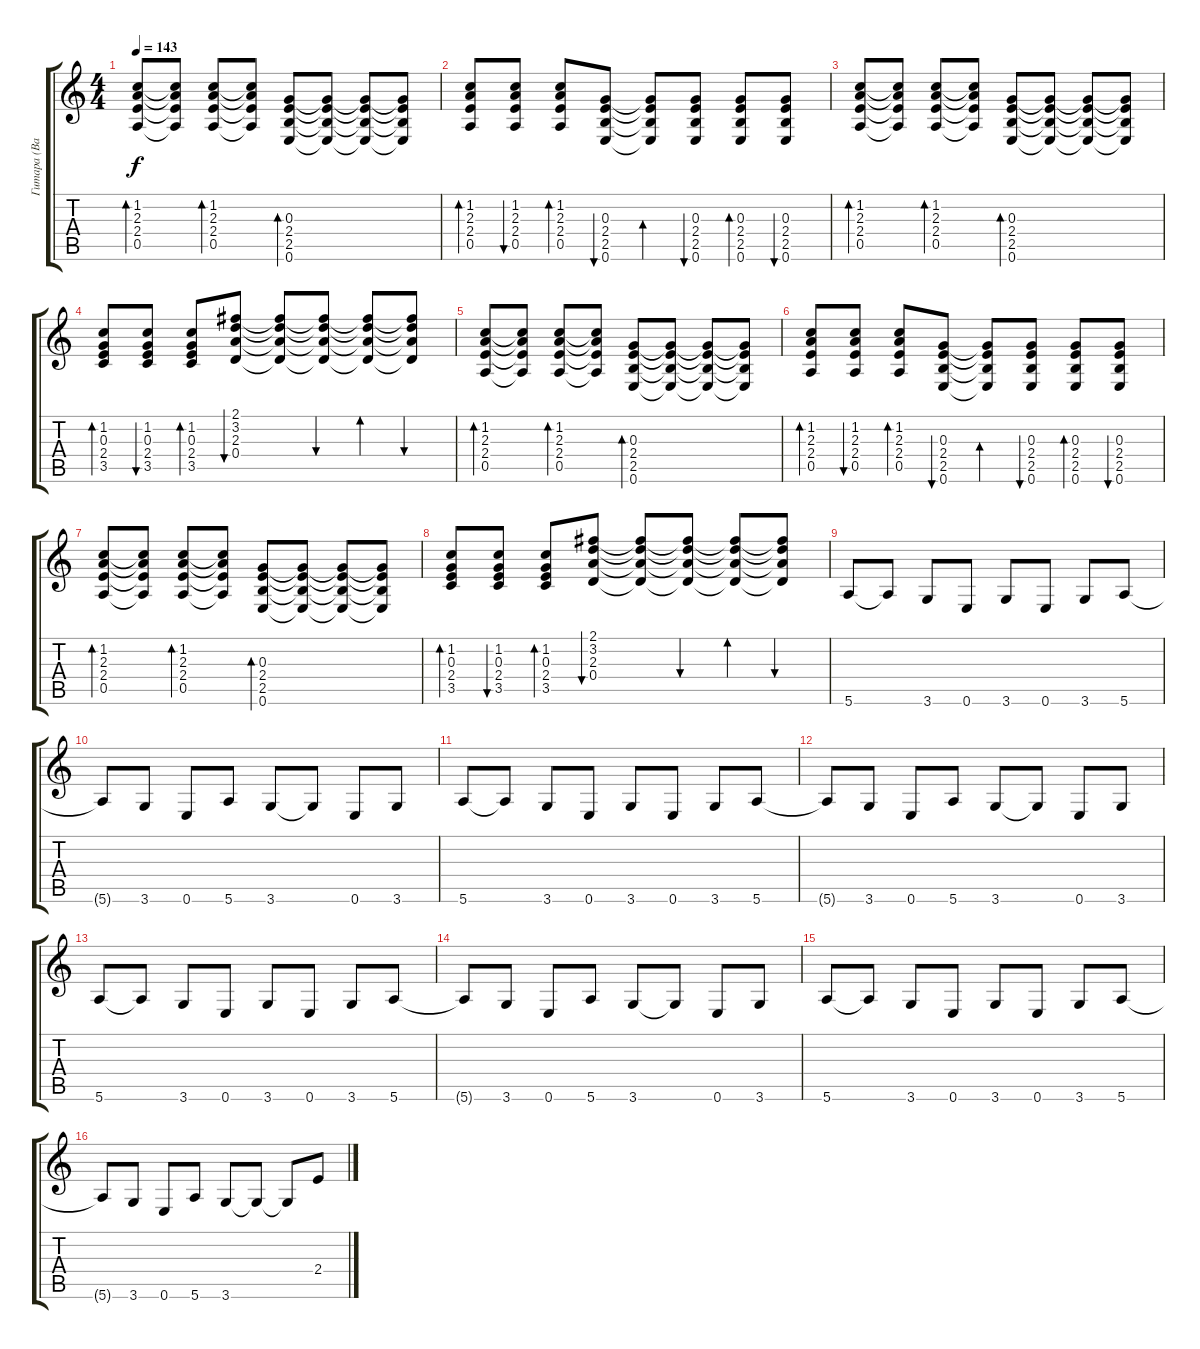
\track ("Гитара (Вадим)" "Гитара (Ва") {instrument electricguitarclean}
\staff {score tabs}
\tuning (E4 B3 G3 D3 A2 E2) {hide}
\ts (4 4)
\tempo 143
\clef g2
\ks c
(1.2 2.3 2.4 0.5).8{bd 60 dy f} (1.2{t} 2.3{t} 2.4{t} 0.5{t}).8 (1.2 2.3 2.4 0.5).8{bd 60} (1.2{t} 2.3{t} 2.4{t} 0.5{t}).8 (0.3 2.4 2.5 0.6).8{bd 60} (0.3{t} 2.4{t} 2.5{t} 0.6{t}).8 (0.3{t} 2.4{t} 2.5{t} 0.6{t}).8 (0.3{t} 2.4{t} 2.5{t} 0.6{t}).8 |
(1.2 2.3 2.4 0.5).8{bd 60} (1.2 2.3 2.4 0.5).8{bu 60} (1.2 2.3 2.4 0.5).8{bd 60} (0.3 2.4 2.5 0.6).8{bu 60} (0.3{t} 2.4{t} 2.5{t} 0.6{t}).8{bd 60} (0.3 2.4 2.5 0.6).8{bu 60} (0.3 2.4 2.5 0.6).8{bd 60} (0.3 2.4 2.5 0.6).8{bu 60} |
(1.2 2.3 2.4 0.5).8{bd 60} (1.2{t} 2.3{t} 2.4{t} 0.5{t}).8 (1.2 2.3 2.4 0.5).8{bd 60} (1.2{t} 2.3{t} 2.4{t} 0.5{t}).8 (0.3 2.4 2.5 0.6).8{bd 60} (0.3{t} 2.4{t} 2.5{t} 0.6{t}).8 (0.3{t} 2.4{t} 2.5{t} 0.6{t}).8 (0.3{t} 2.4{t} 2.5{t} 0.6{t}).8 |
(1.2 0.3 2.4 3.5).8{bd 60} (1.2 0.3 2.4 3.5).8{bu 60} (1.2 0.3 2.4 3.5).8{bd 60} (2.1 3.2 2.3 0.4).8{bu 60} (2.1{t} 3.2{t} 2.3{t} 0.4{t}).8 (2.1{t} 3.2{t} 2.3{t} 0.4{t}).8{bu 60} (2.1{t} 3.2{t} 2.3{t} 0.4{t}).8{bd 60} (2.1{t} 3.2{t} 2.3{t} 0.4{t}).8{bu 60} |
(1.2 2.3 2.4 0.5).8{bd 60} (1.2{t} 2.3{t} 2.4{t} 0.5{t}).8 (1.2 2.3 2.4 0.5).8{bd 60} (1.2{t} 2.3{t} 2.4{t} 0.5{t}).8 (0.3 2.4 2.5 0.6).8{bd 60} (0.3{t} 2.4{t} 2.5{t} 0.6{t}).8 (0.3{t} 2.4{t} 2.5{t} 0.6{t}).8 (0.3{t} 2.4{t} 2.5{t} 0.6{t}).8 |
(1.2 2.3 2.4 0.5).8{bd 60} (1.2 2.3 2.4 0.5).8{bu 60} (1.2 2.3 2.4 0.5).8{bd 60} (0.3 2.4 2.5 0.6).8{bu 60} (0.3{t} 2.4{t} 2.5{t} 0.6{t}).8{bd 60} (0.3 2.4 2.5 0.6).8{bu 60} (0.3 2.4 2.5 0.6).8{bd 60} (0.3 2.4 2.5 0.6).8{bu 60} |
(1.2 2.3 2.4 0.5).8{bd 60} (1.2{t} 2.3{t} 2.4{t} 0.5{t}).8 (1.2 2.3 2.4 0.5).8{bd 60} (1.2{t} 2.3{t} 2.4{t} 0.5{t}).8 (0.3 2.4 2.5 0.6).8{bd 60} (0.3{t} 2.4{t} 2.5{t} 0.6{t}).8 (0.3{t} 2.4{t} 2.5{t} 0.6{t}).8 (0.3{t} 2.4{t} 2.5{t} 0.6{t}).8 |
(1.2 0.3 2.4 3.5).8{bd 60} (1.2 0.3 2.4 3.5).8{bu 60} (1.2 0.3 2.4 3.5).8{bd 60} (2.1 3.2 2.3 0.4).8{bu 60} (2.1{t} 3.2{t} 2.3{t} 0.4{t}).8 (2.1{t} 3.2{t} 2.3{t} 0.4{t}).8{bu 60} (2.1{t} 3.2{t} 2.3{t} 0.4{t}).8{bd 60} (2.1{t} 3.2{t} 2.3{t} 0.4{t}).8{bu 60} |
5.6.8 5.6{t}.8 3.6.8 0.6.8 3.6.8 0.6.8 3.6.8 5.6.8 |
5.6{t}.8 3.6.8 0.6.8 5.6.8 3.6.8 3.6{t}.8 0.6.8 3.6.8 |
5.6.8 5.6{t}.8 3.6.8 0.6.8 3.6.8 0.6.8 3.6.8 5.6.8 |
5.6{t}.8 3.6.8 0.6.8 5.6.8 3.6.8 3.6{t}.8 0.6.8 3.6.8 |
5.6.8 5.6{t}.8 3.6.8 0.6.8 3.6.8 0.6.8 3.6.8 5.6.8 |
5.6{t}.8 3.6.8 0.6.8 5.6.8 3.6.8 3.6{t}.8 0.6.8 3.6.8 |
5.6.8 5.6{t}.8 3.6.8 0.6.8 3.6.8 0.6.8 3.6.8 5.6.8 |
5.6{t}.8 3.6.8 0.6.8 5.6.8 3.6.8 3.6{t}.8 3.6{t}.8 2.4.8
